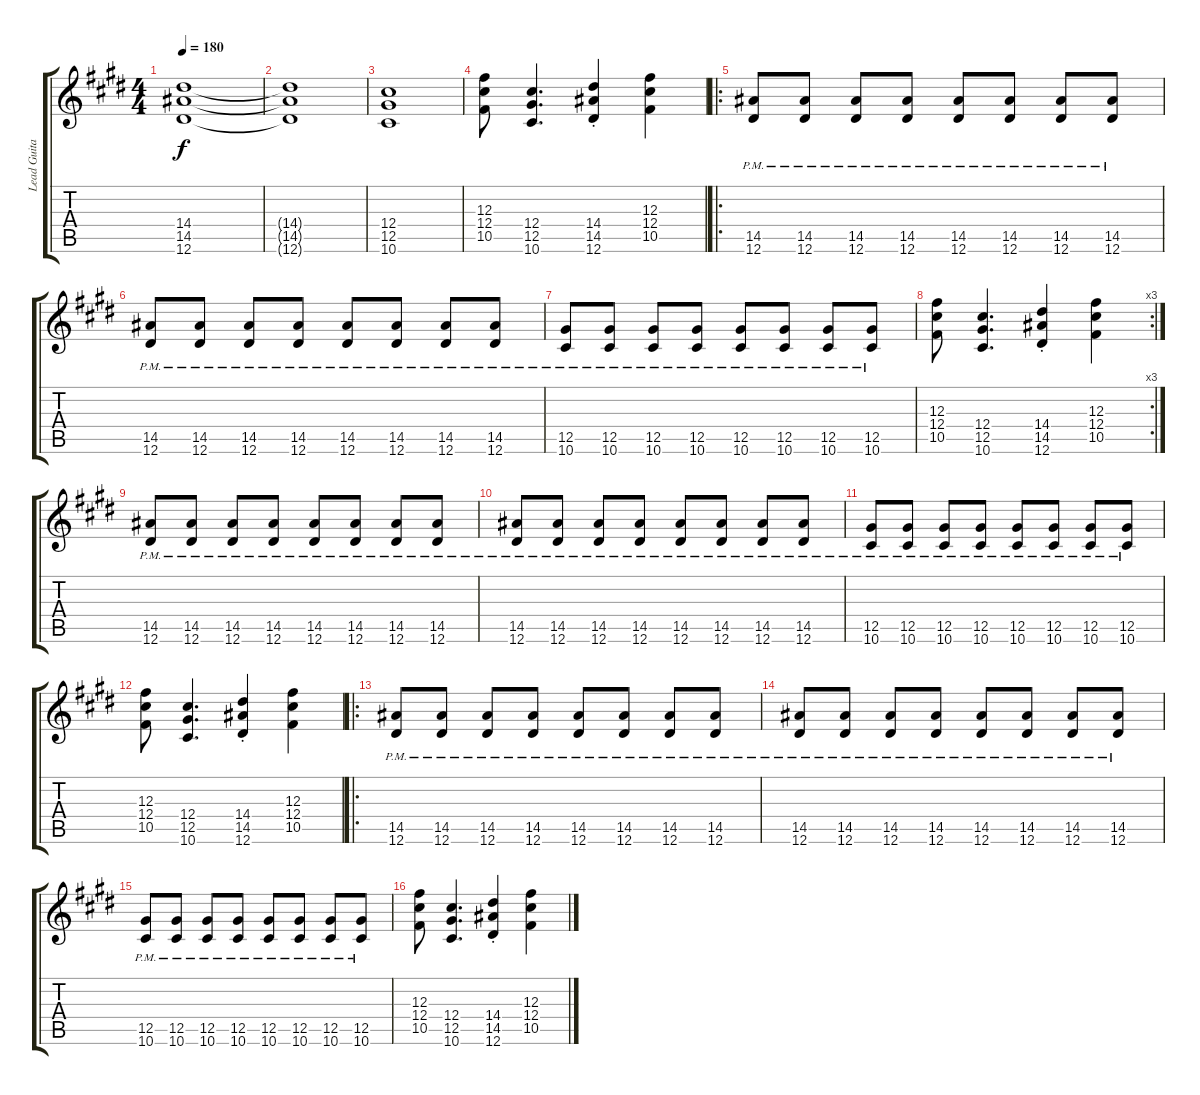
\track ("Lead Guitar" "Lead Guita") {instrument distortionguitar}
\staff {score tabs}
\tuning (Eb4 Bb3 Gb3 Db3 Ab2 Eb2) {hide}
\ts (4 4)
\tempo 180
\clef g2
\ks e
(14.4 14.5 12.6).1{dy f} |
(14.4{t} 14.5{t} 12.6{t}).1 |
(12.4 12.5 10.6).1 |
(12.3 12.4 10.5).8 (12.4 12.5 10.6).4{d} (14.4{st} 14.5{st} 12.6{st}).4 (12.3 12.4 10.5).4 |
\ro
(14.5{pm} 12.6{pm}).8 (14.5{pm} 12.6{pm}).8 (14.5{pm} 12.6{pm}).8 (14.5{pm} 12.6{pm}).8 (14.5{pm} 12.6{pm}).8 (14.5{pm} 12.6{pm}).8 (14.5{pm} 12.6{pm}).8 (14.5{pm} 12.6{pm}).8 |
(14.5{pm} 12.6{pm}).8 (14.5{pm} 12.6{pm}).8 (14.5{pm} 12.6{pm}).8 (14.5{pm} 12.6{pm}).8 (14.5{pm} 12.6{pm}).8 (14.5{pm} 12.6{pm}).8 (14.5{pm} 12.6{pm}).8 (14.5{pm} 12.6{pm}).8 |
(12.5{pm} 10.6{pm}).8 (12.5{pm} 10.6{pm}).8 (12.5{pm} 10.6{pm}).8 (12.5{pm} 10.6{pm}).8 (12.5{pm} 10.6{pm}).8 (12.5{pm} 10.6{pm}).8 (12.5{pm} 10.6{pm}).8 (12.5{pm} 10.6{pm}).8 |
\rc 3
(12.3 12.4 10.5).8 (12.4 12.5 10.6).4{d} (14.4{st} 14.5{st} 12.6{st}).4 (12.3 12.4 10.5).4 |
(14.5{pm} 12.6{pm}).8{volume 16} (14.5{pm} 12.6{pm}).8 (14.5{pm} 12.6{pm}).8 (14.5{pm} 12.6{pm}).8 (14.5{pm} 12.6{pm}).8 (14.5{pm} 12.6{pm}).8 (14.5{pm} 12.6{pm}).8 (14.5{pm} 12.6{pm}).8 |
(14.5{pm} 12.6{pm}).8 (14.5{pm} 12.6{pm}).8 (14.5{pm} 12.6{pm}).8 (14.5{pm} 12.6{pm}).8 (14.5{pm} 12.6{pm}).8 (14.5{pm} 12.6{pm}).8 (14.5{pm} 12.6{pm}).8 (14.5{pm} 12.6{pm}).8 |
(12.5{pm} 10.6{pm}).8 (12.5{pm} 10.6{pm}).8 (12.5{pm} 10.6{pm}).8 (12.5{pm} 10.6{pm}).8 (12.5{pm} 10.6{pm}).8 (12.5{pm} 10.6{pm}).8 (12.5{pm} 10.6{pm}).8 (12.5{pm} 10.6{pm}).8 |
(12.3 12.4 10.5).8 (12.4 12.5 10.6).4{d} (14.4{st} 14.5{st} 12.6{st}).4 (12.3 12.4 10.5).4 |
\ro
(14.5{pm} 12.6{pm}).8 (14.5{pm} 12.6{pm}).8 (14.5{pm} 12.6{pm}).8 (14.5{pm} 12.6{pm}).8 (14.5{pm} 12.6{pm}).8 (14.5{pm} 12.6{pm}).8 (14.5{pm} 12.6{pm}).8 (14.5{pm} 12.6{pm}).8 |
(14.5{pm} 12.6{pm}).8 (14.5{pm} 12.6{pm}).8 (14.5{pm} 12.6{pm}).8 (14.5{pm} 12.6{pm}).8 (14.5{pm} 12.6{pm}).8 (14.5{pm} 12.6{pm}).8 (14.5{pm} 12.6{pm}).8 (14.5{pm} 12.6{pm}).8 |
(12.5{pm} 10.6{pm}).8 (12.5{pm} 10.6{pm}).8 (12.5{pm} 10.6{pm}).8 (12.5{pm} 10.6{pm}).8 (12.5{pm} 10.6{pm}).8 (12.5{pm} 10.6{pm}).8 (12.5{pm} 10.6{pm}).8 (12.5{pm} 10.6{pm}).8 |
(12.3 12.4 10.5).8 (12.4 12.5 10.6).4{d} (14.4{st} 14.5{st} 12.6{st}).4 (12.3 12.4 10.5).4
